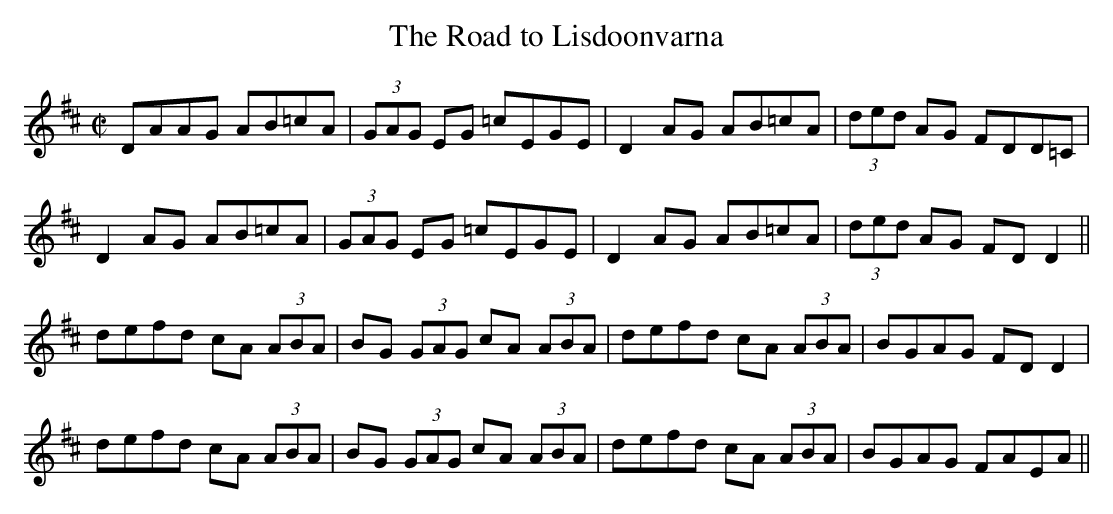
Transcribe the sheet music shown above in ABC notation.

X:1
T:The Road to Lisdoonvarna
M:C|
K:D
DAAG AB=cA | (3GAG EG =cEGE | D2AG AB=cA | (3ded AG FDD=C |
D2AG AB=cA | (3GAG EG =cEGE | D2AG AB=cA | (3ded AG FDD2 ||
defd cA (3ABA | BG (3GAG cA (3ABA | defd cA (3ABA | BGAG FDD2 |
defd cA (3ABA | BG (3GAG cA (3ABA | defd cA (3ABA | BGAG FAEA ||
